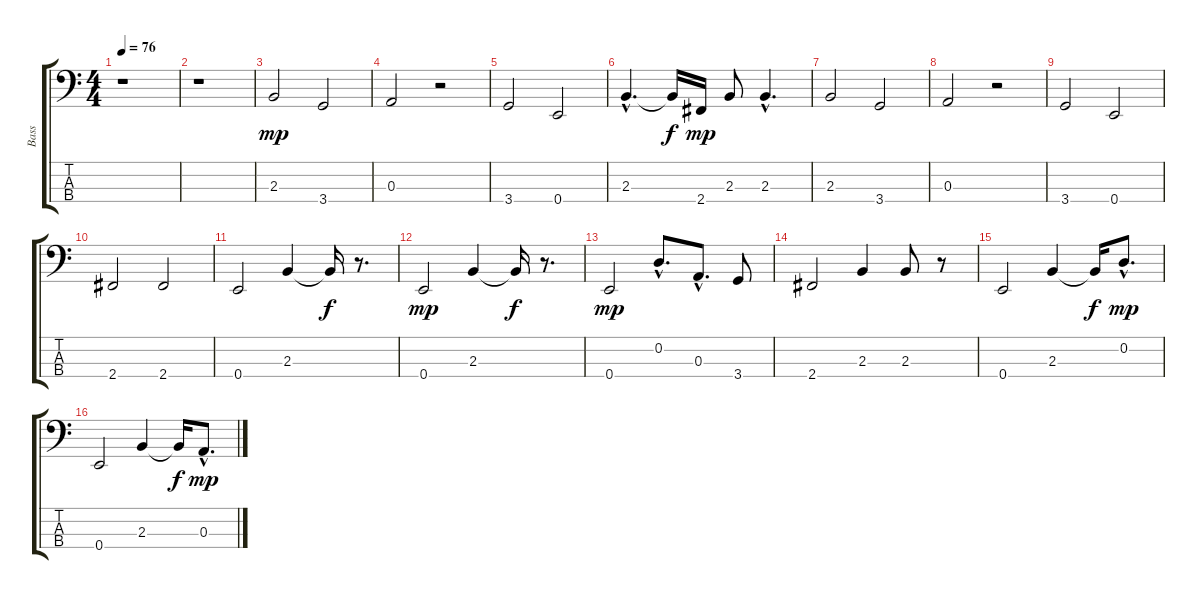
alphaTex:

\track ("Bass" "Bass") {instrument fretlessbass}
\staff {score tabs}
\tuning (G2 D2 A1 E1) {hide}
\ts (4 4)
\tempo 76
\clef f4
\ks c
r.1{dy mp} |
r.1 |
2.3.2 3.4.2 |
0.3.2 r.2 |
3.4.2 0.4.2 |
2.3{hac}.4{d} 2.3{t}.16{dy f} 2.4.16{dy mp} 2.3.8 2.3{hac}.4{d} |
2.3.2 3.4.2 |
0.3.2 r.2 |
3.4.2 0.4.2 |
2.4.2 2.4.2 |
0.4.2 2.3.4 2.3{t}.16{dy f} r.8{d} |
0.4.2{dy mp} 2.3.4 2.3{t}.16{dy f} r.8{d} |
0.4.2{dy mp} 0.2{hac}.8{d} 0.3{hac}.8{d} 3.4.8 |
2.4.2 2.3.4 2.3.8 r.8 |
0.4.2 2.3.4 2.3{t}.16{dy f} 0.2{hac}.8{d dy mp} |
0.4.2 2.3.4 2.3{t}.16{dy f} 0.3{hac}.8{d dy mp}
